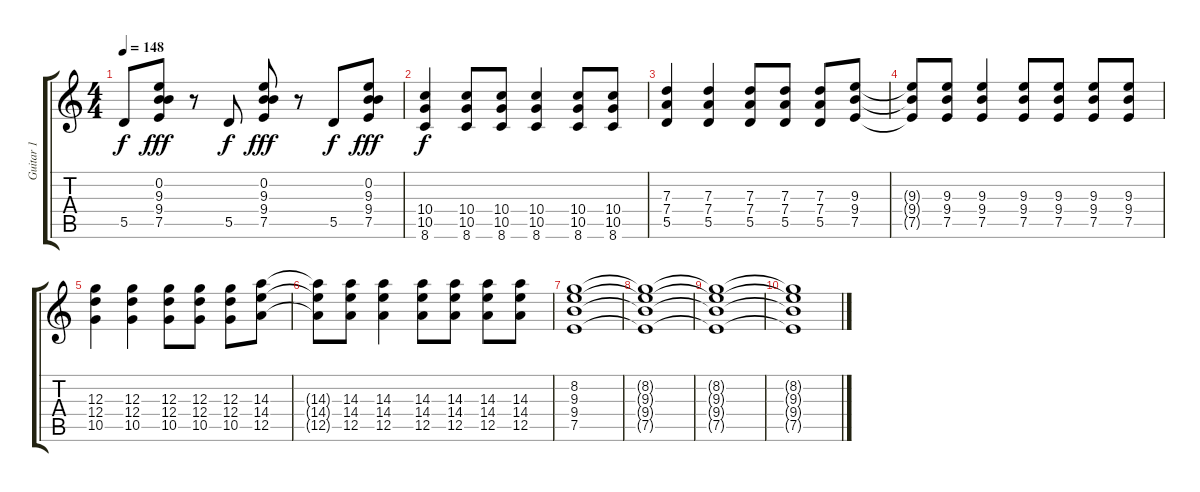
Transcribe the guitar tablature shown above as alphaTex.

\track ("Guitar 1" "Guitar 1") {instrument distortionguitar}
\staff {score tabs}
\tuning (E4 B3 G3 D3 A2 E2) {hide}
\ts (4 4)
\tempo 148
\clef g2
\ks c
5.5.8{dy f} (0.2 9.3 9.4 7.5).8{dy fff} r.8 5.5.8{dy f} (0.2 9.3 9.4 7.5).8{dy fff} r.8 5.5.8{dy f} (0.2 9.3 9.4 7.5).8{dy fff} |
(10.4 10.5 8.6).4{dy f} (10.4 10.5 8.6).8 (10.4 10.5 8.6).8 (10.4 10.5 8.6).4 (10.4 10.5 8.6).8 (10.4 10.5 8.6).8 |
(7.3 7.4 5.5).4{volume 10} (7.3 7.4 5.5).4 (7.3 7.4 5.5).8 (7.3 7.4 5.5).8 (7.3 7.4 5.5).8 (9.3 9.4 7.5).8 |
(9.3{t} 9.4{t} 7.5{t}).8 (9.3 9.4 7.5).8 (9.3 9.4 7.5).4 (9.3 9.4 7.5).8 (9.3 9.4 7.5).8 (9.3 9.4 7.5).8 (9.3 9.4 7.5).8 |
(12.3 12.4 10.5).4 (12.3 12.4 10.5).4 (12.3 12.4 10.5).8 (12.3 12.4 10.5).8 (12.3 12.4 10.5).8 (14.3 14.4 12.5).8 |
(14.3{t} 14.4{t} 12.5{t}).8 (14.3 14.4 12.5).8 (14.3 14.4 12.5).4 (14.3 14.4 12.5).8 (14.3 14.4 12.5).8 (14.3 14.4 12.5).8 (14.3 14.4 12.5).8 |
(8.2 9.3 9.4 7.5).1{volume 0} |
(8.2{t} 9.3{t} 9.4{t} 7.5{t}).1 |
(8.2{t} 9.3{t} 9.4{t} 7.5{t}).1 |
(8.2{t} 9.3{t} 9.4{t} 7.5{t}).1
